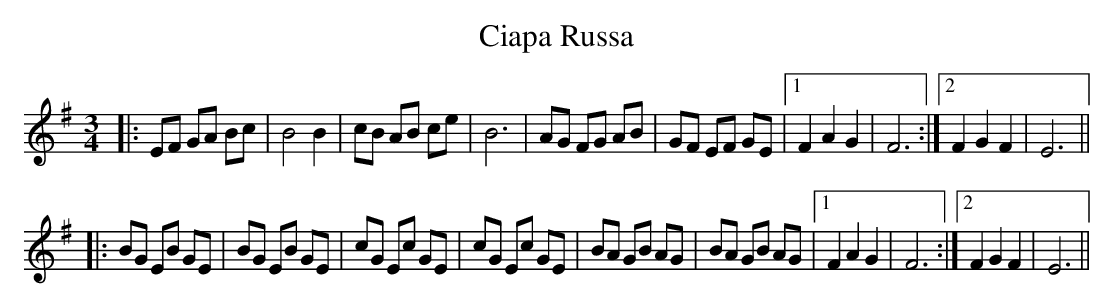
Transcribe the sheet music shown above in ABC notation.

X:1
T:Ciapa Russa
L:1/8
M:3/4
K:E min
|: EF GA Bc | B4 B2 | cB AB ce | B6 | AG FG AB | GF EF GE |[1 F2 A2 G2 | F6 :|[2 F2 G2 F2 | E6 ||
|: BG EB GE | BG EB GE | cG Ec GE | cG Ec GE | BA GB AG | BA GB AG |[1 F2 A2 G2 | F6 :|[2 F2 G2 F2 | E6 ||
